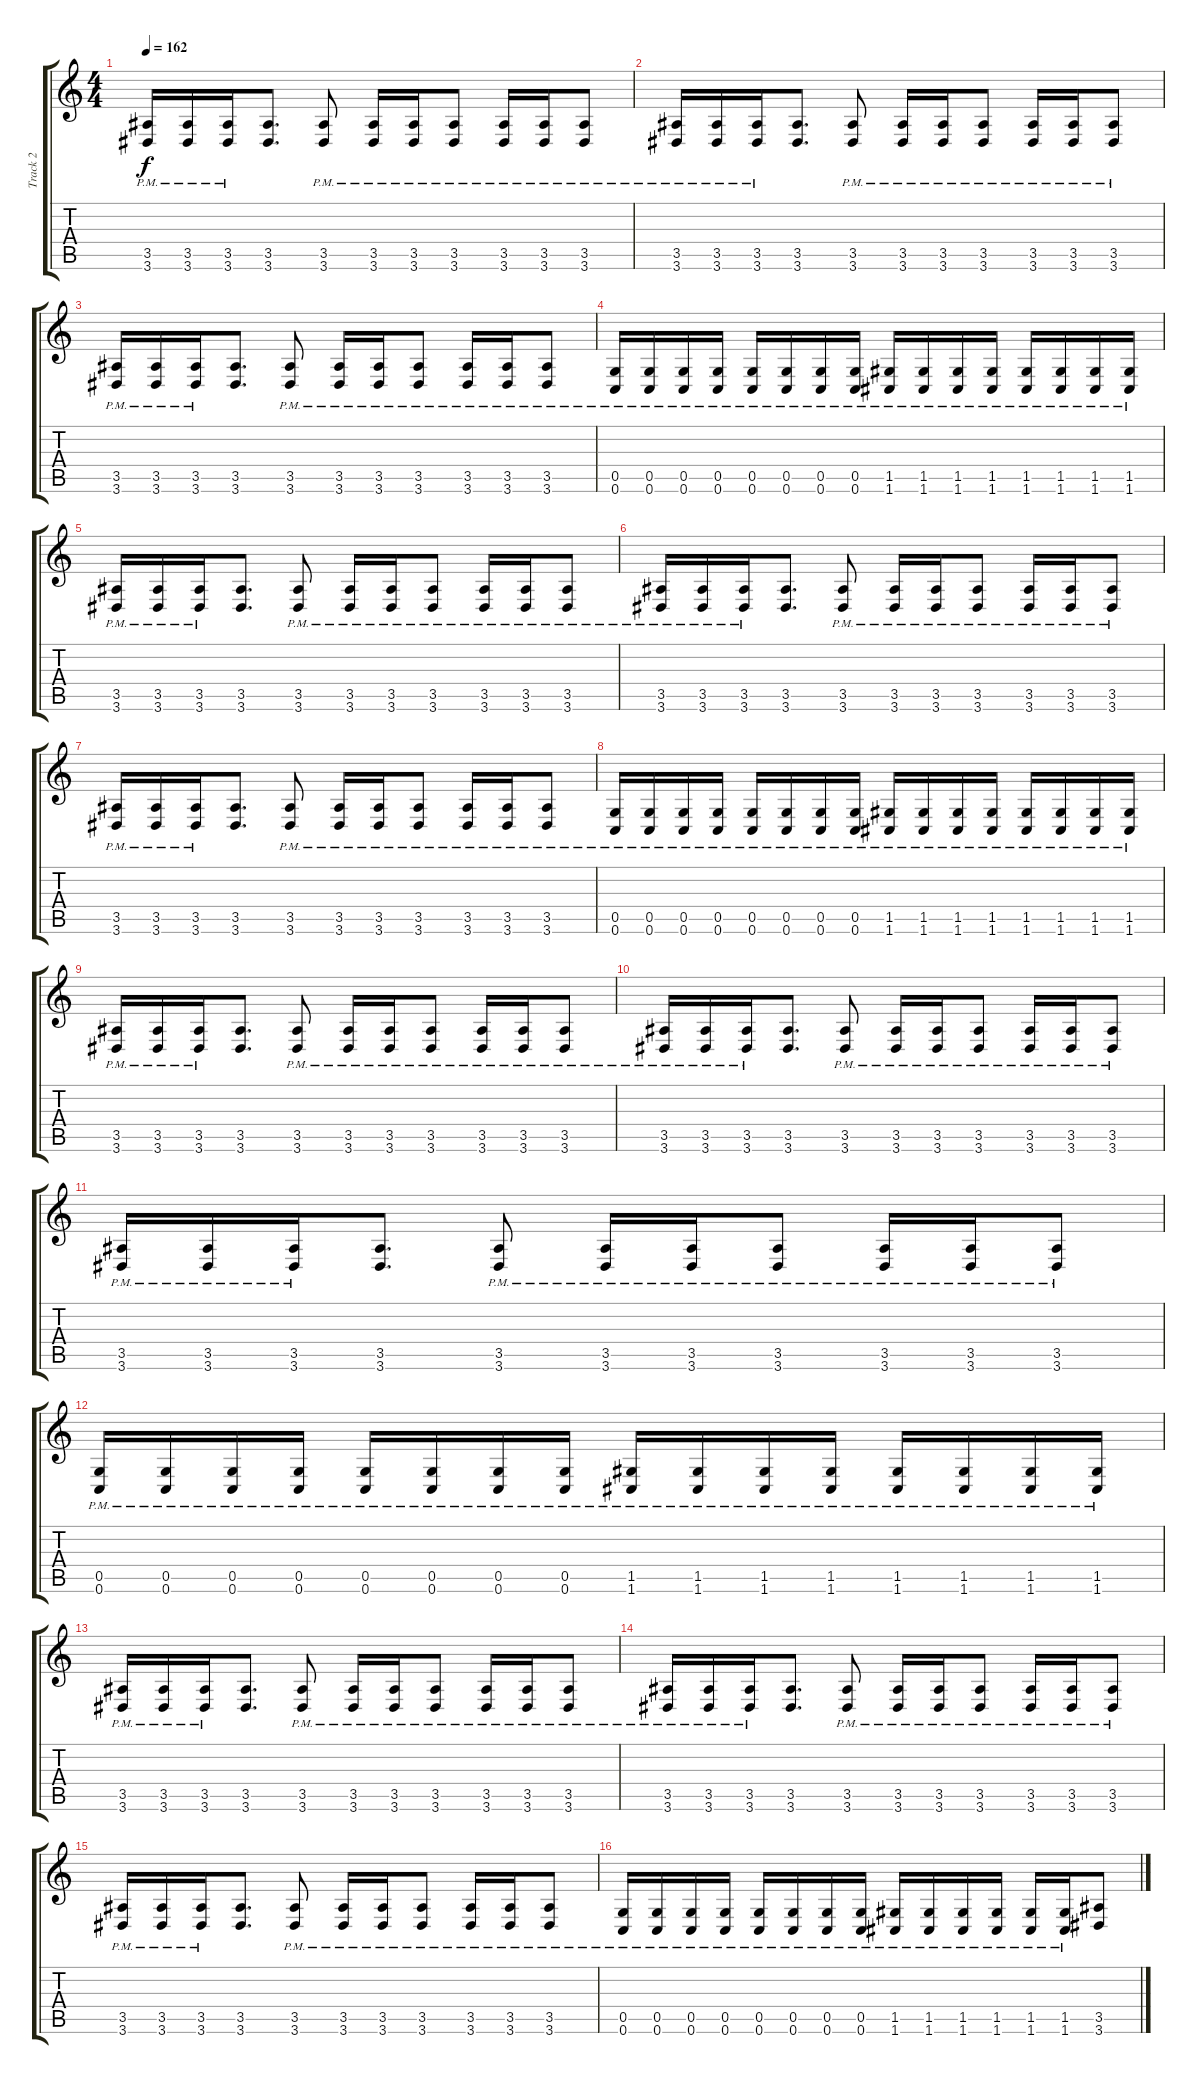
\track ("Track 2" "Track 2") {instrument distortionguitar}
\staff {score tabs}
\tuning (D4 A3 F3 C3 G2 C2) {hide}
\ts (4 4)
\tempo 162
\clef g2
\ks c
(3.5{pm} 3.6{pm}).16{dy f} (3.5{pm} 3.6{pm}).16 (3.5{pm} 3.6{pm}).16 (3.5 3.6).8{d} (3.5{pm} 3.6{pm}).8 (3.5{pm} 3.6{pm}).16 (3.5{pm} 3.6{pm}).16 (3.5{pm} 3.6{pm}).8 (3.5{pm} 3.6{pm}).16 (3.5{pm} 3.6{pm}).16 (3.5{pm} 3.6{pm}).8 |
(3.5{pm} 3.6{pm}).16 (3.5{pm} 3.6{pm}).16 (3.5{pm} 3.6{pm}).16 (3.5 3.6).8{d} (3.5{pm} 3.6{pm}).8 (3.5{pm} 3.6{pm}).16 (3.5{pm} 3.6{pm}).16 (3.5{pm} 3.6{pm}).8 (3.5{pm} 3.6{pm}).16 (3.5{pm} 3.6{pm}).16 (3.5{pm} 3.6{pm}).8 |
(3.5{pm} 3.6{pm}).16 (3.5{pm} 3.6{pm}).16 (3.5{pm} 3.6{pm}).16 (3.5 3.6).8{d} (3.5{pm} 3.6{pm}).8 (3.5{pm} 3.6{pm}).16 (3.5{pm} 3.6{pm}).16 (3.5{pm} 3.6{pm}).8 (3.5{pm} 3.6{pm}).16 (3.5{pm} 3.6{pm}).16 (3.5{pm} 3.6{pm}).8 |
(0.5{pm} 0.6{pm}).16 (0.5{pm} 0.6{pm}).16 (0.5{pm} 0.6{pm}).16 (0.5{pm} 0.6{pm}).16 (0.5{pm} 0.6{pm}).16 (0.5{pm} 0.6{pm}).16 (0.5{pm} 0.6{pm}).16 (0.5{pm} 0.6{pm}).16 (1.5{pm} 1.6{pm}).16 (1.5{pm} 1.6{pm}).16 (1.5{pm} 1.6{pm}).16 (1.5{pm} 1.6{pm}).16 (1.5{pm} 1.6{pm}).16 (1.5{pm} 1.6{pm}).16 (1.5{pm} 1.6{pm}).16 (1.5{pm} 1.6{pm}).16 |
(3.5{pm} 3.6{pm}).16 (3.5{pm} 3.6{pm}).16 (3.5{pm} 3.6{pm}).16 (3.5 3.6).8{d} (3.5{pm} 3.6{pm}).8 (3.5{pm} 3.6{pm}).16 (3.5{pm} 3.6{pm}).16 (3.5{pm} 3.6{pm}).8 (3.5{pm} 3.6{pm}).16 (3.5{pm} 3.6{pm}).16 (3.5{pm} 3.6{pm}).8 |
(3.5{pm} 3.6{pm}).16 (3.5{pm} 3.6{pm}).16 (3.5{pm} 3.6{pm}).16 (3.5 3.6).8{d} (3.5{pm} 3.6{pm}).8 (3.5{pm} 3.6{pm}).16 (3.5{pm} 3.6{pm}).16 (3.5{pm} 3.6{pm}).8 (3.5{pm} 3.6{pm}).16 (3.5{pm} 3.6{pm}).16 (3.5{pm} 3.6{pm}).8 |
(3.5{pm} 3.6{pm}).16 (3.5{pm} 3.6{pm}).16 (3.5{pm} 3.6{pm}).16 (3.5 3.6).8{d} (3.5{pm} 3.6{pm}).8 (3.5{pm} 3.6{pm}).16 (3.5{pm} 3.6{pm}).16 (3.5{pm} 3.6{pm}).8 (3.5{pm} 3.6{pm}).16 (3.5{pm} 3.6{pm}).16 (3.5{pm} 3.6{pm}).8 |
(0.5{pm} 0.6{pm}).16 (0.5{pm} 0.6{pm}).16 (0.5{pm} 0.6{pm}).16 (0.5{pm} 0.6{pm}).16 (0.5{pm} 0.6{pm}).16 (0.5{pm} 0.6{pm}).16 (0.5{pm} 0.6{pm}).16 (0.5{pm} 0.6{pm}).16 (1.5{pm} 1.6{pm}).16 (1.5{pm} 1.6{pm}).16 (1.5{pm} 1.6{pm}).16 (1.5{pm} 1.6{pm}).16 (1.5{pm} 1.6{pm}).16 (1.5{pm} 1.6{pm}).16 (1.5{pm} 1.6{pm}).16 (1.5{pm} 1.6{pm}).16 |
(3.5{pm} 3.6{pm}).16 (3.5{pm} 3.6{pm}).16 (3.5{pm} 3.6{pm}).16 (3.5 3.6).8{d} (3.5{pm} 3.6{pm}).8 (3.5{pm} 3.6{pm}).16 (3.5{pm} 3.6{pm}).16 (3.5{pm} 3.6{pm}).8 (3.5{pm} 3.6{pm}).16 (3.5{pm} 3.6{pm}).16 (3.5{pm} 3.6{pm}).8 |
(3.5{pm} 3.6{pm}).16 (3.5{pm} 3.6{pm}).16 (3.5{pm} 3.6{pm}).16 (3.5 3.6).8{d} (3.5{pm} 3.6{pm}).8 (3.5{pm} 3.6{pm}).16 (3.5{pm} 3.6{pm}).16 (3.5{pm} 3.6{pm}).8 (3.5{pm} 3.6{pm}).16 (3.5{pm} 3.6{pm}).16 (3.5{pm} 3.6{pm}).8 |
(3.5{pm} 3.6{pm}).16 (3.5{pm} 3.6{pm}).16 (3.5{pm} 3.6{pm}).16 (3.5 3.6).8{d} (3.5{pm} 3.6{pm}).8 (3.5{pm} 3.6{pm}).16 (3.5{pm} 3.6{pm}).16 (3.5{pm} 3.6{pm}).8 (3.5{pm} 3.6{pm}).16 (3.5{pm} 3.6{pm}).16 (3.5{pm} 3.6{pm}).8 |
(0.5{pm} 0.6{pm}).16 (0.5{pm} 0.6{pm}).16 (0.5{pm} 0.6{pm}).16 (0.5{pm} 0.6{pm}).16 (0.5{pm} 0.6{pm}).16 (0.5{pm} 0.6{pm}).16 (0.5{pm} 0.6{pm}).16 (0.5{pm} 0.6{pm}).16 (1.5{pm} 1.6{pm}).16 (1.5{pm} 1.6{pm}).16 (1.5{pm} 1.6{pm}).16 (1.5{pm} 1.6{pm}).16 (1.5{pm} 1.6{pm}).16 (1.5{pm} 1.6{pm}).16 (1.5{pm} 1.6{pm}).16 (1.5{pm} 1.6{pm}).16 |
(3.5{pm} 3.6{pm}).16 (3.5{pm} 3.6{pm}).16 (3.5{pm} 3.6{pm}).16 (3.5 3.6).8{d} (3.5{pm} 3.6{pm}).8 (3.5{pm} 3.6{pm}).16 (3.5{pm} 3.6{pm}).16 (3.5{pm} 3.6{pm}).8 (3.5{pm} 3.6{pm}).16 (3.5{pm} 3.6{pm}).16 (3.5{pm} 3.6{pm}).8 |
(3.5{pm} 3.6{pm}).16 (3.5{pm} 3.6{pm}).16 (3.5{pm} 3.6{pm}).16 (3.5 3.6).8{d} (3.5{pm} 3.6{pm}).8 (3.5{pm} 3.6{pm}).16 (3.5{pm} 3.6{pm}).16 (3.5{pm} 3.6{pm}).8 (3.5{pm} 3.6{pm}).16 (3.5{pm} 3.6{pm}).16 (3.5{pm} 3.6{pm}).8 |
(3.5{pm} 3.6{pm}).16 (3.5{pm} 3.6{pm}).16 (3.5{pm} 3.6{pm}).16 (3.5 3.6).8{d} (3.5{pm} 3.6{pm}).8 (3.5{pm} 3.6{pm}).16 (3.5{pm} 3.6{pm}).16 (3.5{pm} 3.6{pm}).8 (3.5{pm} 3.6{pm}).16 (3.5{pm} 3.6{pm}).16 (3.5{pm} 3.6{pm}).8 |
(0.5{pm} 0.6{pm}).16 (0.5{pm} 0.6{pm}).16 (0.5{pm} 0.6{pm}).16 (0.5{pm} 0.6{pm}).16 (0.5{pm} 0.6{pm}).16 (0.5{pm} 0.6{pm}).16 (0.5{pm} 0.6{pm}).16 (0.5{pm} 0.6{pm}).16 (1.5{pm} 1.6{pm}).16 (1.5{pm} 1.6{pm}).16 (1.5{pm} 1.6{pm}).16 (1.5{pm} 1.6{pm}).16 (1.5{pm} 1.6{pm}).16 (1.5{pm} 1.6{pm}).16 (3.5 3.6).8
